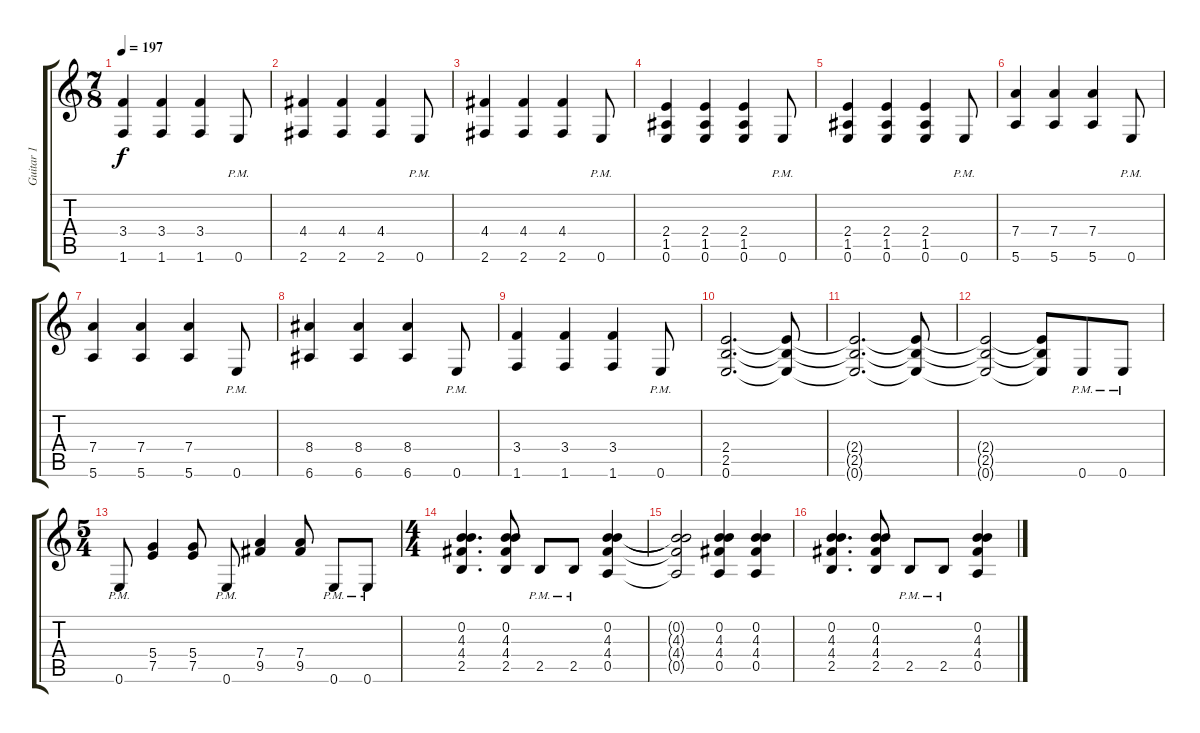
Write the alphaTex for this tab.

\track ("Guitar 1" "Guitar 1") {instrument distortionguitar}
\staff {score tabs}
\tuning (E4 B3 G3 D3 A2 E2) {hide}
\ts (7 8)
\tempo 197
\clef g2
\ks c
(3.4 1.6).4{dy f} (3.4 1.6).4 (3.4 1.6).4 0.6{pm}.8 |
(4.4 2.6).4 (4.4 2.6).4 (4.4 2.6).4 0.6{pm}.8 |
(4.4 2.6).4 (4.4 2.6).4 (4.4 2.6).4 0.6{pm}.8 |
(2.4 1.5 0.6).4 (2.4 1.5 0.6).4 (2.4 1.5 0.6).4 0.6{pm}.8 |
(2.4 1.5 0.6).4 (2.4 1.5 0.6).4 (2.4 1.5 0.6).4 0.6{pm}.8 |
(7.4 5.6).4 (7.4 5.6).4 (7.4 5.6).4 0.6{pm}.8 |
(7.4 5.6).4 (7.4 5.6).4 (7.4 5.6).4 0.6{pm}.8 |
(8.4 6.6).4 (8.4 6.6).4 (8.4 6.6).4 0.6{pm}.8 |
(3.4 1.6).4 (3.4 1.6).4 (3.4 1.6).4 0.6{pm}.8 |
(2.4 2.5 0.6).2{d} (2.4{t} 2.5{t} 0.6{t}).8 |
(2.4{t} 2.5{t} 0.6{t}).2{d} (2.4{t} 2.5{t} 0.6{t}).8 |
(2.4{t} 2.5{t} 0.6{t}).2 (2.4{t} 2.5{t} 0.6{t}).8 0.6{pm}.8 0.6{pm}.8 |
\ts (5 4)
0.6{pm}.8 (5.4 7.5).4 (5.4 7.5).8 0.6{pm}.8 (7.4 9.5).4 (7.4 9.5).8 0.6{pm}.8 0.6{pm}.8 |
\ts (4 4)
(0.2 4.3 4.4 2.5).4{d} (0.2 4.3 4.4 2.5).8 2.5{pm}.8 2.5{pm}.8 (0.2 4.3 4.4 0.5).4 |
(0.2{t} 4.3{t} 4.4{t} 0.5{t}).2 (0.2 4.3 4.4 0.5).4 (0.2 4.3 4.4 0.5).4 |
(0.2 4.3 4.4 2.5).4{d} (0.2 4.3 4.4 2.5).8 2.5{pm}.8 2.5{pm}.8 (0.2 4.3 4.4 0.5).4
